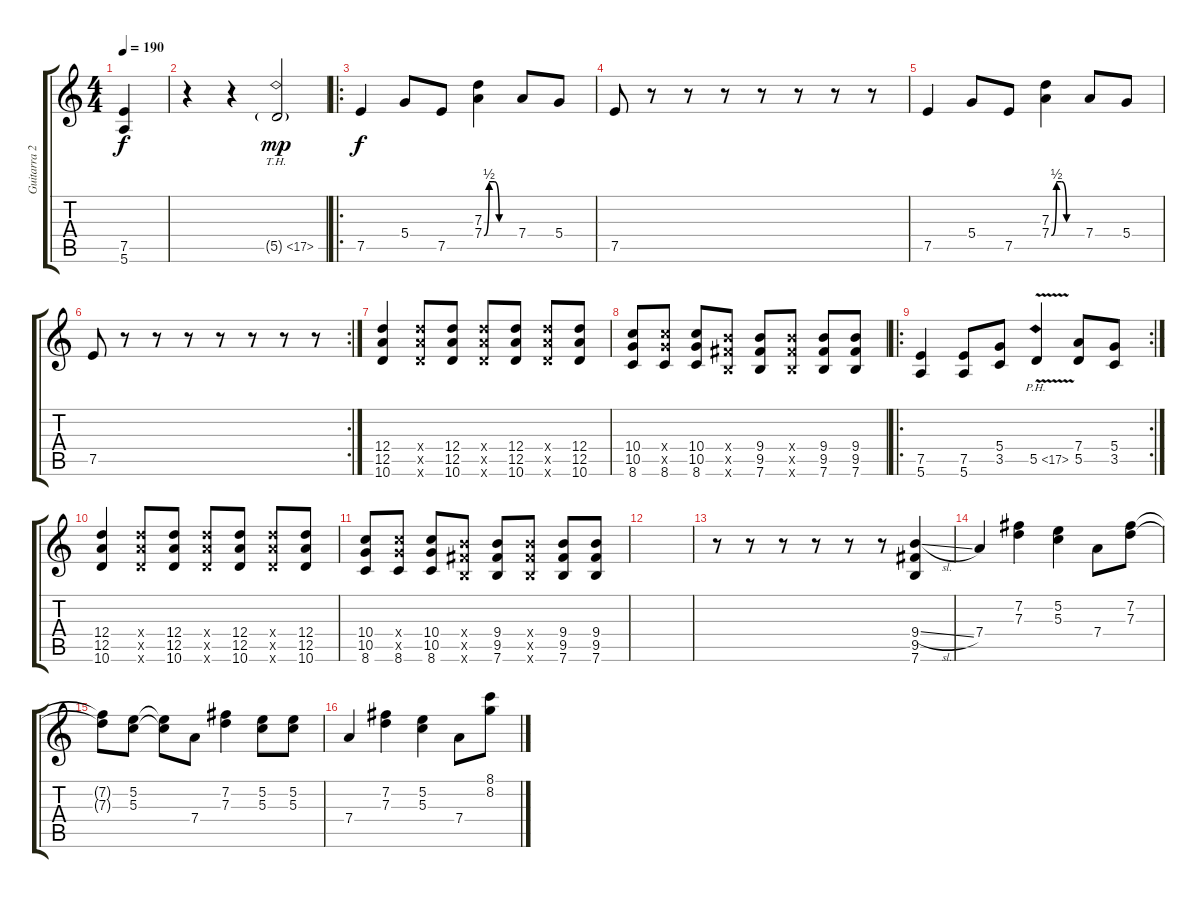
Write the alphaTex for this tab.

\track ("Guitarra 2" "Guitarra 2") {instrument distortionguitar}
\staff {score tabs}
\tuning (E4 B3 G3 D3 A2 E2) {hide}
\ts (4 4)
\tempo 190
\clef g2
\ks c
(7.5 5.6).4{dy f} |
r.4 r.4 5.5{th 12 g}.2{dy mp} |
\ro
7.5.4{dy f} 5.4.8 7.5.8 (7.3 7.4{be (custom 0 0 10 2 20 2 30 0 60 0)}).4 7.4.8 5.4.8 |
7.5.8 r.8 r.8 r.8 r.8 r.8 r.8 r.8 |
7.5.4 5.4.8 7.5.8 (7.3 7.4{be (custom 0 0 10 2 20 2 30 0 60 0)}).4 7.4.8 5.4.8 |
\rc 2
7.5.8 r.8 r.8 r.8 r.8 r.8 r.8 r.8 |
(12.4 12.5 10.6).4 (12.4{x} 12.5{x} 10.6{x}).8 (12.4 12.5 10.6).8 (12.4{x} 12.5{x} 10.6{x}).8 (12.4 12.5 10.6).8 (12.4{x} 12.5{x} 10.6{x}).8 (12.4 12.5 10.6).8 |
(10.4 10.5 8.6).8 (10.4{x} 10.5{x} 8.6).8 (10.4 10.5 8.6).8 (9.4{x} 9.5{x} 7.6{x}).8 (9.4 9.5 7.6).8 (9.4{x} 9.5{x} 7.6{x}).8 (9.4 9.5 7.6).8 (9.4 9.5 7.6).8 |
\ro
\rc 2
(7.5 5.6).4 (7.5 5.6).8 (5.4 3.5).8 5.5{ph 12 v}.4 (7.4 5.5).8 (5.4 3.5).8 |
(12.4 12.5 10.6).4 (12.4{x} 12.5{x} 10.6{x}).8 (12.4 12.5 10.6).8 (12.4{x} 12.5{x} 10.6{x}).8 (12.4 12.5 10.6).8 (12.4{x} 12.5{x} 10.6{x}).8 (12.4 12.5 10.6).8 |
(10.4 10.5 8.6).8 (10.4{x} 10.5{x} 8.6).8 (10.4 10.5 8.6).8 (9.4{x} 9.5{x} 7.6{x}).8 (9.4 9.5 7.6).8 (9.4{x} 9.5{x} 7.6{x}).8 (9.4 9.5 7.6).8 (9.4 9.5 7.6).8 |
|
r.8 r.8 r.8 r.8 r.8 r.8 (9.4{sl} 9.5 7.6).4 |
7.4.4 (7.2 7.3).4 (5.2 5.3).4 7.4.8 (7.2 7.3).8 |
(7.2{t} 7.3{t}).8 (5.2 5.3).8 (5.2{t} 5.3{t}).8 7.4.8 (7.2 7.3).4 (5.2 5.3).8 (5.2 5.3).8 |
7.4.4 (7.2 7.3).4 (5.2 5.3).4 7.4.8 (8.1 8.2).8
